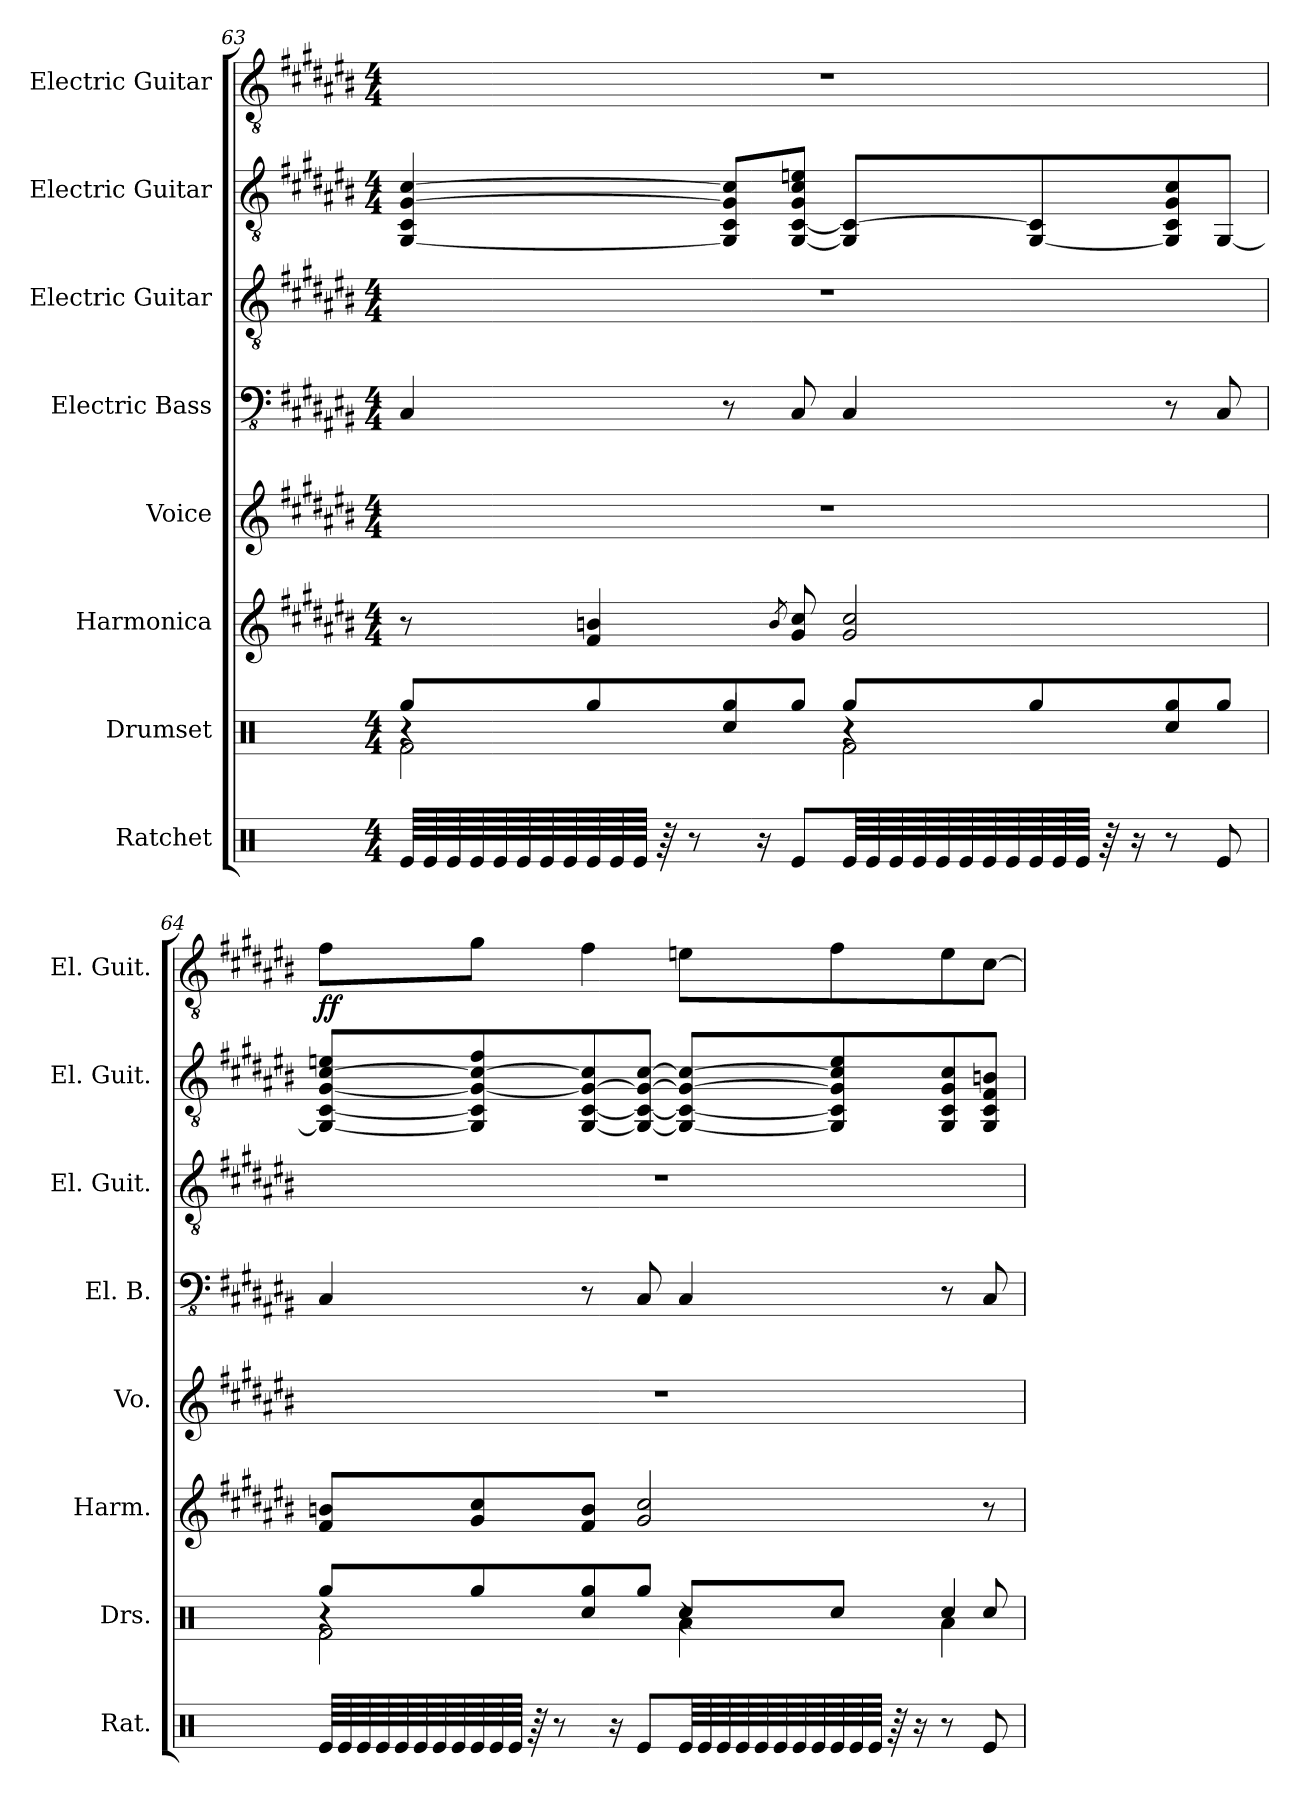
**kern	**kern	**kern	**kern	**kern	**kern	**kern	**kern	**dynam
*part8	*part7	*part6	*part5	*part4	*part3	*part2	*part1	*part1
*staff8	*staff7	*staff6	*staff5	*staff4	*staff3	*staff2	*staff1	*staff1
*I"Ratchet	*I"Drumset	*I"Harmonica	*I"Voice	*I"Electric Bass	*I"Electric Guitar	*I"Electric Guitar	*I"Electric Guitar	*
*I'Rat.	*I'Drs.	*I'Harm.	*I'Vo.	*I'El. B.	*I'El. Guit.	*I'El. Guit.	*I'El. Guit.	*
!!LO:PB:g=z
*clefX	*clefX	*clefG2	*clefG2	*clefFv4	*clefGv2	*clefGv2	*clefGv2	*
*k[]	*k[]	*k[f#c#g#d#a#e#b#]	*k[f#c#g#d#a#e#b#]	*k[f#c#g#d#a#e#b#]	*k[f#c#g#d#a#e#b#]	*k[f#c#g#d#a#e#b#]	*k[f#c#g#d#a#e#b#]	*
*M4/4	*M4/4	*M4/4	*M4/4	*M4/4	*M4/4	*M4/4	*M4/4	*
=63	=63	=63	=63	=63	=63	=63	=63	=63
*	*^	*	*	*	*	*	*	*
*	*	*^	*	*	*	*	*	*	*
64Re/LLLL	4r	2Rf\	8Rgg/L	8r	1r	4CC#/	1r	[4GG#/ 4C#/ [4G#/ [4c#/	1r	.
64Re/	.	.	.	.	.	.	.	.	.	.
64Re/	.	.	.	.	.	.	.	.	.	.
64Re/	.	.	.	.	.	.	.	.	.	.
64Re/	.	.	.	.	.	.	.	.	.	.
64Re/	.	.	.	.	.	.	.	.	.	.
64Re/	.	.	.	.	.	.	.	.	.	.
64Re/	.	.	.	.	.	.	.	.	.	.
64Re/	.	.	8Rgg/	4f#/ 4bn/	.	.	.	.	.	.
64Re/	.	.	.	.	.	.	.	.	.	.
64Re/JJJJ	.	.	.	.	.	.	.	.	.	.
64r	.	.	.	.	.	.	.	.	.	.
8r	.	.	.	.	.	.	.	.	.	.
.	4Rcc/	.	8Rgg/	.	.	8r	.	8GG#/] 8C#/ 8G#/] 8c#/]L	.	.
16r	.	.	.	.	.	.	.	.	.	.
.	.	.	.	8qb/	.	.	.	.	.	.
8Re/L	.	.	8Rgg/J	8g#/ 8cc#/	.	8CC#/	.	[8GG#/ [8C#/ 8G#/ 8c#/ 8en/J	.	.
64Re/LLL	4r	2Rf\	8Rgg/L	2g#/ 2cc#/	.	4CC#/	.	8GG#/] 8C#/_L	.	.
64Re/	.	.	.	.	.	.	.	.	.	.
64Re/	.	.	.	.	.	.	.	.	.	.
64Re/	.	.	.	.	.	.	.	.	.	.
64Re/	.	.	.	.	.	.	.	.	.	.
64Re/	.	.	.	.	.	.	.	.	.	.
64Re/	.	.	.	.	.	.	.	.	.	.
64Re/	.	.	.	.	.	.	.	.	.	.
64Re/	.	.	8Rgg/	.	.	.	.	[8GG#/ 8C#/]	.	.
64Re/	.	.	.	.	.	.	.	.	.	.
64Re/JJJJ	.	.	.	.	.	.	.	.	.	.
64r	.	.	.	.	.	.	.	.	.	.
16r	.	.	.	.	.	.	.	.	.	.
8r	4Rcc/	.	8Rgg/	.	.	8r	.	8GG#/] 8C#/ 8G#/ 8c#/	.	.
8Re/	.	.	8Rgg/J	.	.	8CC#/	.	[8GG#/J	.	.
!!LO:PB:g=z
=64	=64	=64	=64	=64	=64	=64	=64	=64	=64	=64
!	!	!	!	!	!	!	!	!	!	!LO:DY:b
64Re/LLLL	4r	2Rf\	8Rgg/L	8f#/ 8bn/L	1r	4CC#/	1r	8GG#/_ [8C#/ [8G#/ [8c#/ 8en/L	8f#\L	ff
64Re/	.	.	.	.	.	.	.	.	.	.
64Re/	.	.	.	.	.	.	.	.	.	.
64Re/	.	.	.	.	.	.	.	.	.	.
64Re/	.	.	.	.	.	.	.	.	.	.
64Re/	.	.	.	.	.	.	.	.	.	.
64Re/	.	.	.	.	.	.	.	.	.	.
64Re/	.	.	.	.	.	.	.	.	.	.
64Re/	.	.	8Rgg/	8g#/ 8cc#/	.	.	.	8GG#/] 8C#/] 8G#/_ 8c#/_ 8f#/	8g#\J	.
64Re/	.	.	.	.	.	.	.	.	.	.
64Re/JJJJ	.	.	.	.	.	.	.	.	.	.
64r	.	.	.	.	.	.	.	.	.	.
8r	.	.	.	.	.	.	.	.	.	.
.	4Rcc/	.	8Rgg/	8f#/ 8b/J	.	8r	.	[8GG#/ [8C#/ 8G#/_ 8c#/]	4f#\	.
16r	.	.	.	.	.	.	.	.	.	.
8Re/L	.	.	8Rgg/J	2g#/ 2cc#/	.	8CC#/	.	8GG#/_ 8C#/_ 8G#/_ [8c#/J	.	.
64Re/LLL	4r	4Ra\	8Rcc/L	.	.	4CC#/	.	8GG#/_ 8C#/_ 8G#/_ 8c#/_L	8en\L	.
64Re/	.	.	.	.	.	.	.	.	.	.
64Re/	.	.	.	.	.	.	.	.	.	.
64Re/	.	.	.	.	.	.	.	.	.	.
64Re/	.	.	.	.	.	.	.	.	.	.
64Re/	.	.	.	.	.	.	.	.	.	.
64Re/	.	.	.	.	.	.	.	.	.	.
64Re/	.	.	.	.	.	.	.	.	.	.
64Re/	.	.	8Rcc/J	.	.	.	.	8GG#/] 8C#/] 8G#/] 8c#/] 8e/	8f#\	.
64Re/	.	.	.	.	.	.	.	.	.	.
64Re/JJJJ	.	.	.	.	.	.	.	.	.	.
64r	.	.	.	.	.	.	.	.	.	.
16r	.	.	.	.	.	.	.	.	.	.
8r	4Rcc/	4Ra\	8r	.	.	8r	.	8GG#/ 8C#/ 8G#/ 8c#/	8e\	.
8Re/	.	.	8Rcc/	8r	.	8CC#/	.	8GG#/ 8C#/ 8F#/ 8Bn/J	[8c#\J	.
*	*v	*v	*v	*	*	*	*	*	*	*
=	=	=	=	=	=	=	=	=
*-	*-	*-	*-	*-	*-	*-	*-	*-
